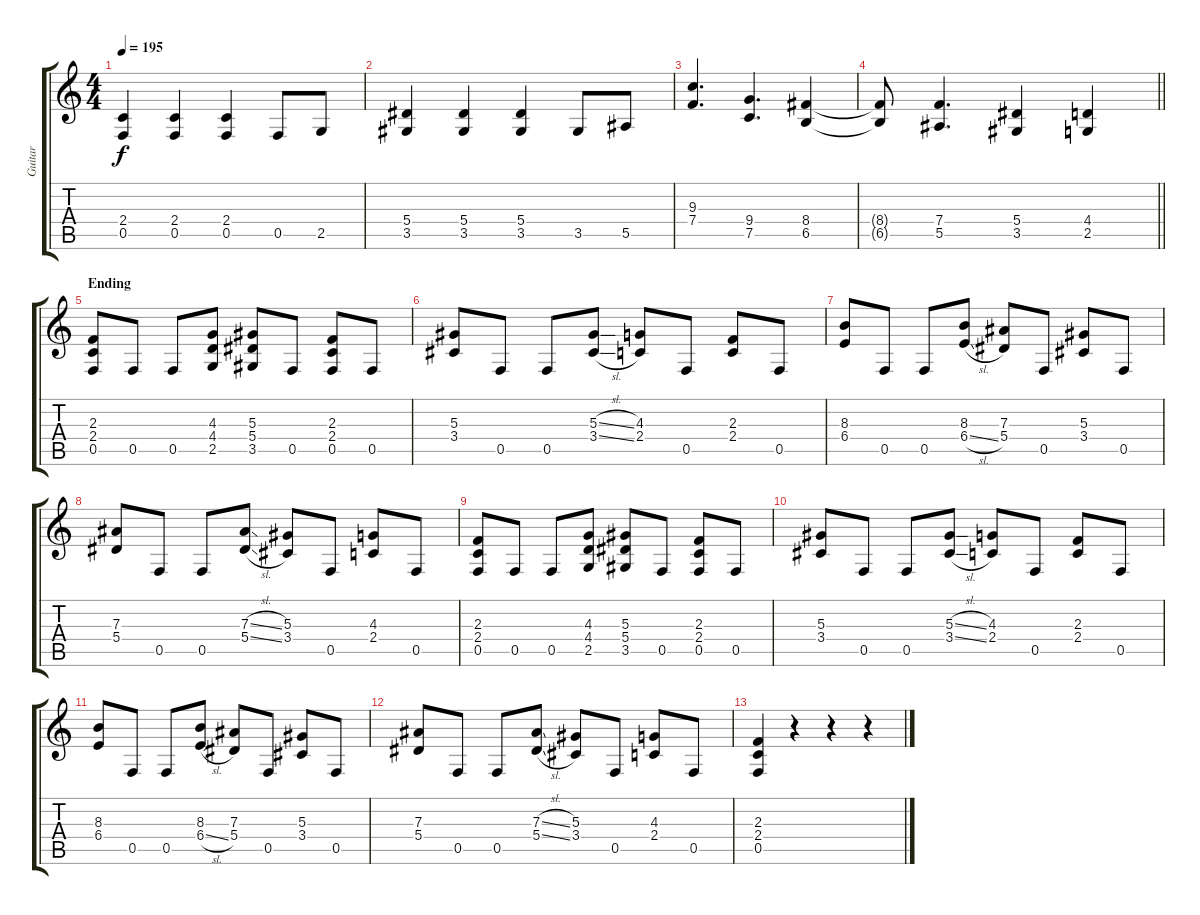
\track ("Guitar" "Guitar") {instrument distortionguitar}
\staff {score tabs}
\tuning (C4 G3 Eb3 Bb2 F2 C2) {hide}
\ts (4 4)
\tempo 195
\clef g2
\ks c
(2.4 0.5).4{dy f} (2.4 0.5).4 (2.4 0.5).4 0.5.8 2.5.8 |
(5.4 3.5).4 (5.4 3.5).4 (5.4 3.5).4 3.5.8 5.5.8 |
(9.3 7.4).4{d} (9.4 7.5).4{d} (8.4 6.5).4 |
\barLineRight lightlight
(8.4{t} 6.5{t}).8 (7.4 5.5).4{d} (5.4 3.5).4 (4.4 2.5).4 |
\section ("" "Ending")
(2.3 2.4 0.5).8 0.5.8 0.5.8 (4.3 4.4 2.5).8 (5.3 5.4 3.5).8 0.5.8 (2.3 2.4 0.5).8 0.5.8 |
(5.3 3.4).8 0.5.8 0.5.8 (5.3{sl} 3.4{sl}).8 (4.3 2.4).8 0.5.8 (2.3 2.4).8 0.5.8 |
(8.3 6.4).8 0.5.8 0.5.8 (8.3 6.4{sl}).8 (7.3 5.4).8 0.5.8 (5.3 3.4).8 0.5.8 |
(7.3 5.4).8 0.5.8 0.5.8 (7.3{sl} 5.4{sl}).8 (5.3 3.4).8 0.5.8 (4.3 2.4).8 0.5.8 |
(2.3 2.4 0.5).8 0.5.8 0.5.8 (4.3 4.4 2.5).8 (5.3 5.4 3.5).8 0.5.8 (2.3 2.4 0.5).8 0.5.8 |
(5.3 3.4).8 0.5.8 0.5.8 (5.3{sl} 3.4{sl}).8 (4.3 2.4).8 0.5.8 (2.3 2.4).8 0.5.8 |
(8.3 6.4).8 0.5.8 0.5.8 (8.3 6.4{sl}).8 (7.3 5.4).8 0.5.8 (5.3 3.4).8 0.5.8 |
(7.3 5.4).8 0.5.8 0.5.8 (7.3{sl} 5.4{sl}).8 (5.3 3.4).8 0.5.8 (4.3 2.4).8 0.5.8 |
(2.3 2.4 0.5).4 r.4 r.4 r.4
